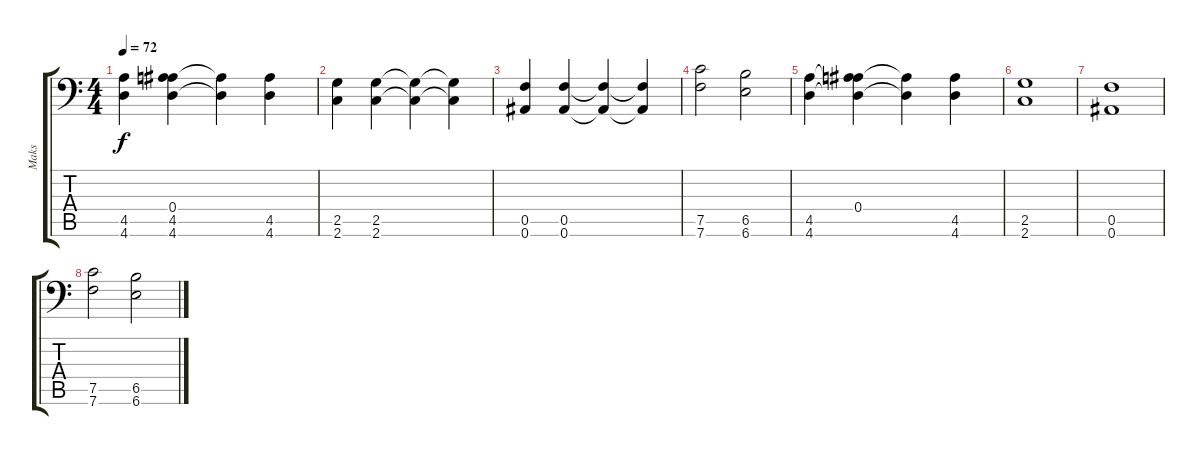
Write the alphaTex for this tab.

\track ("Maks" "Maks") {instrument distortionguitar}
\staff {score tabs}
\tuning (C4 G3 Eb3 Bb2 F2 Bb1) {hide}
\ts (4 4)
\tempo 72
\clef f4
\ks c
(4.5 4.6).4{dy f} (0.4 4.5 4.6).4 (4.5{t} 4.6{t}).4 (4.5 4.6).4 |
(2.5 2.6).4 (2.5 2.6).4 (2.5{t} 2.6{t}).4 (2.5{t} 2.6{t}).4 |
(0.5 0.6).4 (0.5 0.6).4 (0.5{t} 0.6{t}).4 (0.5{t} 0.6{t}).4 |
(7.5 7.6).2 (6.5 6.6).2 |
(4.5 4.6).4 (0.4 4.5{t} 4.6{t}).4 (4.5{t} 4.6{t}).4 (4.5 4.6).4 |
(2.5 2.6).1 |
(0.5 0.6).1 |
(7.5 7.6).2 (6.5 6.6).2
